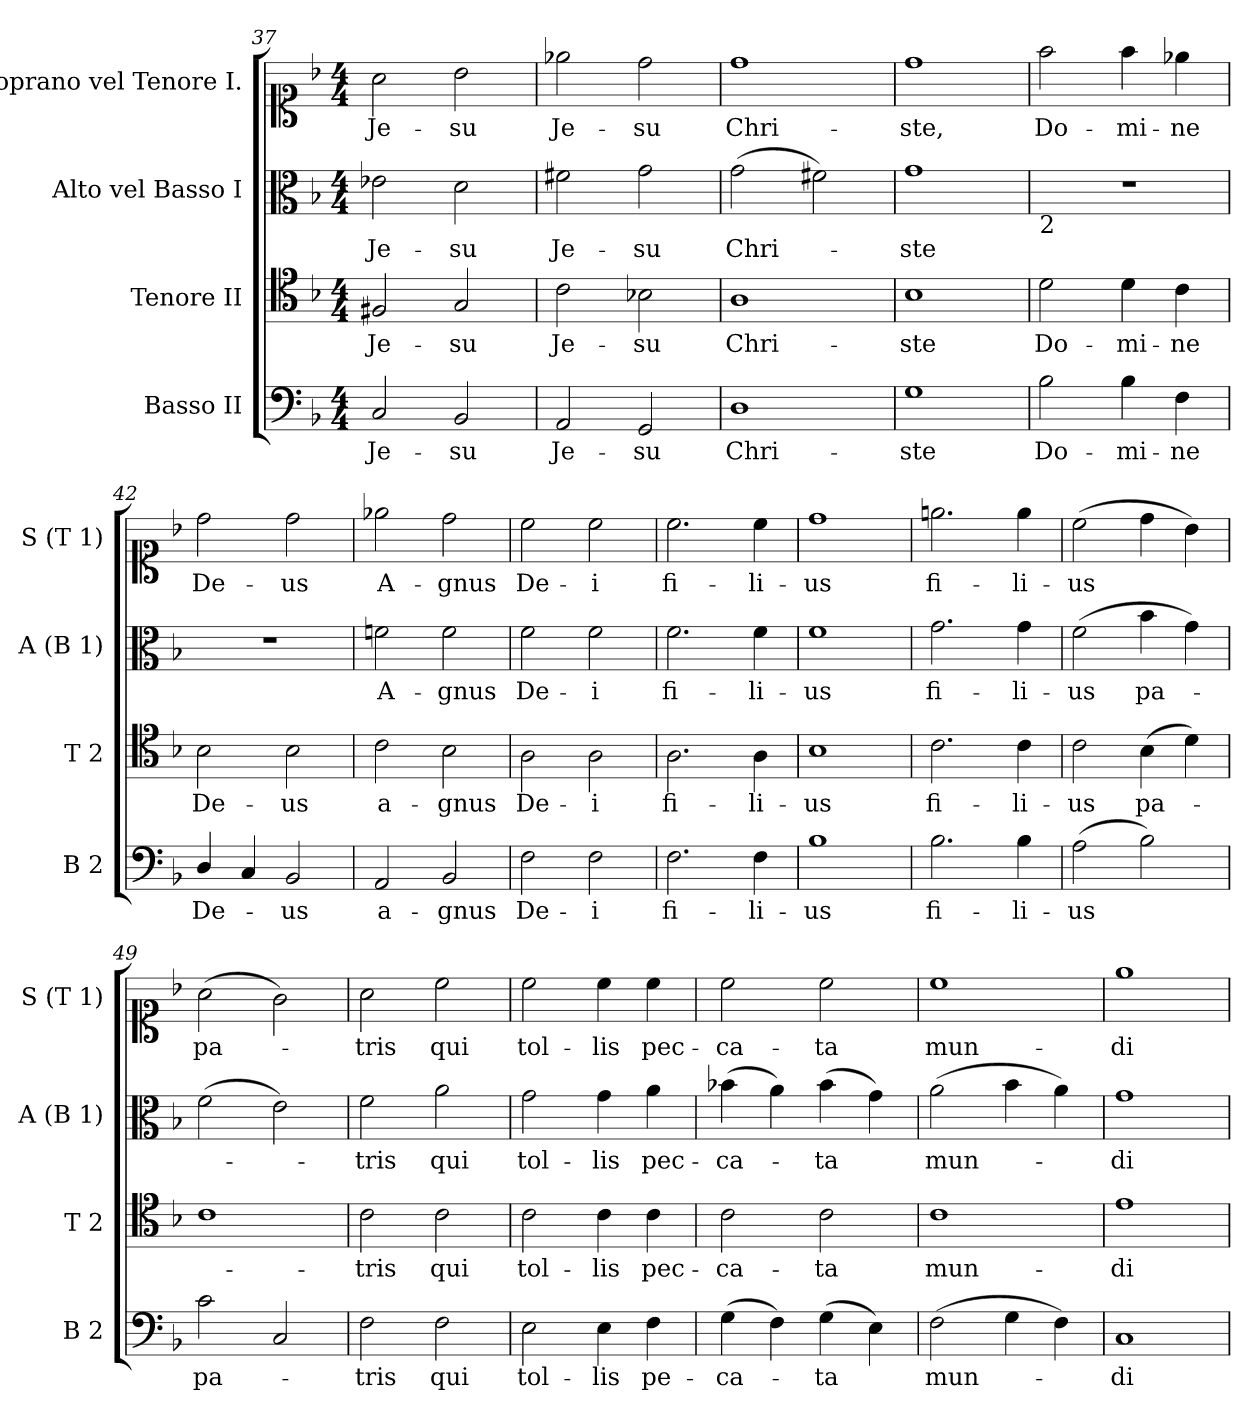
**kern	**text	**kern	**text	**kern	**text	**kern	**text
*part4	*part4	*part3	*part3	*part2	*part2	*part1	*part1
*staff4	*staff4	*staff3	*staff3	*staff2	*staff2	*staff1	*staff1
*I"Basso II	*	*I"Tenore II	*	*I"Alto vel Basso I	*	*I"Soprano vel Tenore I.	*
*I'B 2	*	*I'T 2	*	*I'A (B 1)	*	*I'S (T 1)	*
*clefF4	*	*clefC4	*	*clefC3	*	*clefC1	*
*k[b-]	*	*k[b-]	*	*k[b-]	*	*k[b-]	*
*F:	*	*F:	*	*F:	*	*F:	*
*M4/4	*	*M4/4	*	*M4/4	*	*M4/4	*
=37	=37	=37	=37	=37	=37	=37	=37
2C/	Je-	2F#X/	Je-	2e-X\	Je-	2a\	Je-
2BB-/	-su	2G/	-su	2d\	-su	2b-\	-su
=38	=38	=38	=38	=38	=38	=38	=38
2AA/	Je-	2c\	Je-	2f#X\	Je-	2ee-X\	Je-
2GG/	-su	2B-X\	-su	2g\	-su	2dd\	-su
=39	=39	=39	=39	=39	=39	=39	=39
1D	Chri-	1A	Chri-	(>2g\	Chri-	1dd	Chri-
.	.	.	.	2f#X\)	.	.	.
=40	=40	=40	=40	=40	=40	=40	=40
1G	-ste	1B-	-ste	1g	-ste	1dd	-ste,
=41	=41	=41	=41	=41	=41	=41	=41
!	!	!	!	!LO:TX:b:t=2	!	!	!
2B-\	Do-	2d\	Do-	1r	.	2ff\	Do-
4B-\	-mi-	4d\	-mi-	.	.	4ff\	-mi-
4F\	-ne	4c\	-ne	.	.	4ee-X\	-ne
=42	=42	=42	=42	=42	=42	=42	=42
4D/	De-	2B-\	De-	1r	.	2dd\	De-
4C/	.	.	.	.	.	.	.
2BB-/	-us	2B-\	-us	.	.	2dd\	-us
=43	=43	=43	=43	=43	=43	=43	=43
2AA/	a-	2c\	a-	2fn\	A-	2ee-X\	A-
2BB-/	-gnus	2B-\	-gnus	2f\	-gnus	2dd\	-gnus
=44	=44	=44	=44	=44	=44	=44	=44
2F\	De-	2A\	De-	2f\	De-	2cc\	De-
2F\	-i	2A\	-i	2f\	-i	2cc\	-i
=45	=45	=45	=45	=45	=45	=45	=45
2.F\	fi-	2.A\	fi-	2.f\	fi-	2.cc\	fi-
4F\	-li-	4A\	-li-	4f\	-li-	4cc\	-li-
=46	=46	=46	=46	=46	=46	=46	=46
1B-	-us	1B-	-us	1f	-us	1dd	-us
=47	=47	=47	=47	=47	=47	=47	=47
2.B-\	fi-	2.c\	fi-	2.g\	fi-	2.een\	fi-
4B-\	-li-	4c\	-li-	4g\	-li-	4ee\	-li-
=48	=48	=48	=48	=48	=48	=48	=48
(>2A\	-us	2c\	-us	(>2f\	-us	(>2cc\	-us
2B-\)	.	(>4B-\	pa-	4b-\	pa-	4dd\	.
.	.	4d\)	.	4g\)	.	4b-\)	.
=49	=49	=49	=49	=49	=49	=49	=49
2c\	pa-	1c	.	(>2f\	.	(>2a\	pa-
2C/	.	.	.	2e\)	.	2g\)	.
=50	=50	=50	=50	=50	=50	=50	=50
2F\	-tris	2c\	-tris	2f\	-tris	2a\	-tris
2F\	qui	2c\	qui	2a\	qui	2cc\	qui
=51	=51	=51	=51	=51	=51	=51	=51
2E\	tol-	2c\	tol-	2g\	tol-	2cc\	tol-
4E\	-lis	4c\	-lis	4g\	-lis	4cc\	-lis
4F\	pe-	4c\	pec-	4a\	pec-	4cc\	pec-
=52	=52	=52	=52	=52	=52	=52	=52
(>4G\	-ca-	2c\	-ca-	(>4b-X\	-ca-	2cc\	-ca-
4F\)	.	.	.	4a\)	.	.	.
(>4G\	-ta	2c\	-ta	(>4b-\	-ta	2cc\	-ta
4E\)	.	.	.	4g\)	.	.	.
=53	=53	=53	=53	=53	=53	=53	=53
(>2F\	mun-	1c	mun-	(>2a\	mun-	1cc	mun-
4G\	.	.	.	4b-\	.	.	.
4F\)	.	.	.	4a\)	.	.	.
=54	=54	=54	=54	=54	=54	=54	=54
1C	-di	1e	-di	1g	-di	1ee	-di
=	=	=	=	=	=	=	=
*-	*-	*-	*-	*-	*-	*-	*-
